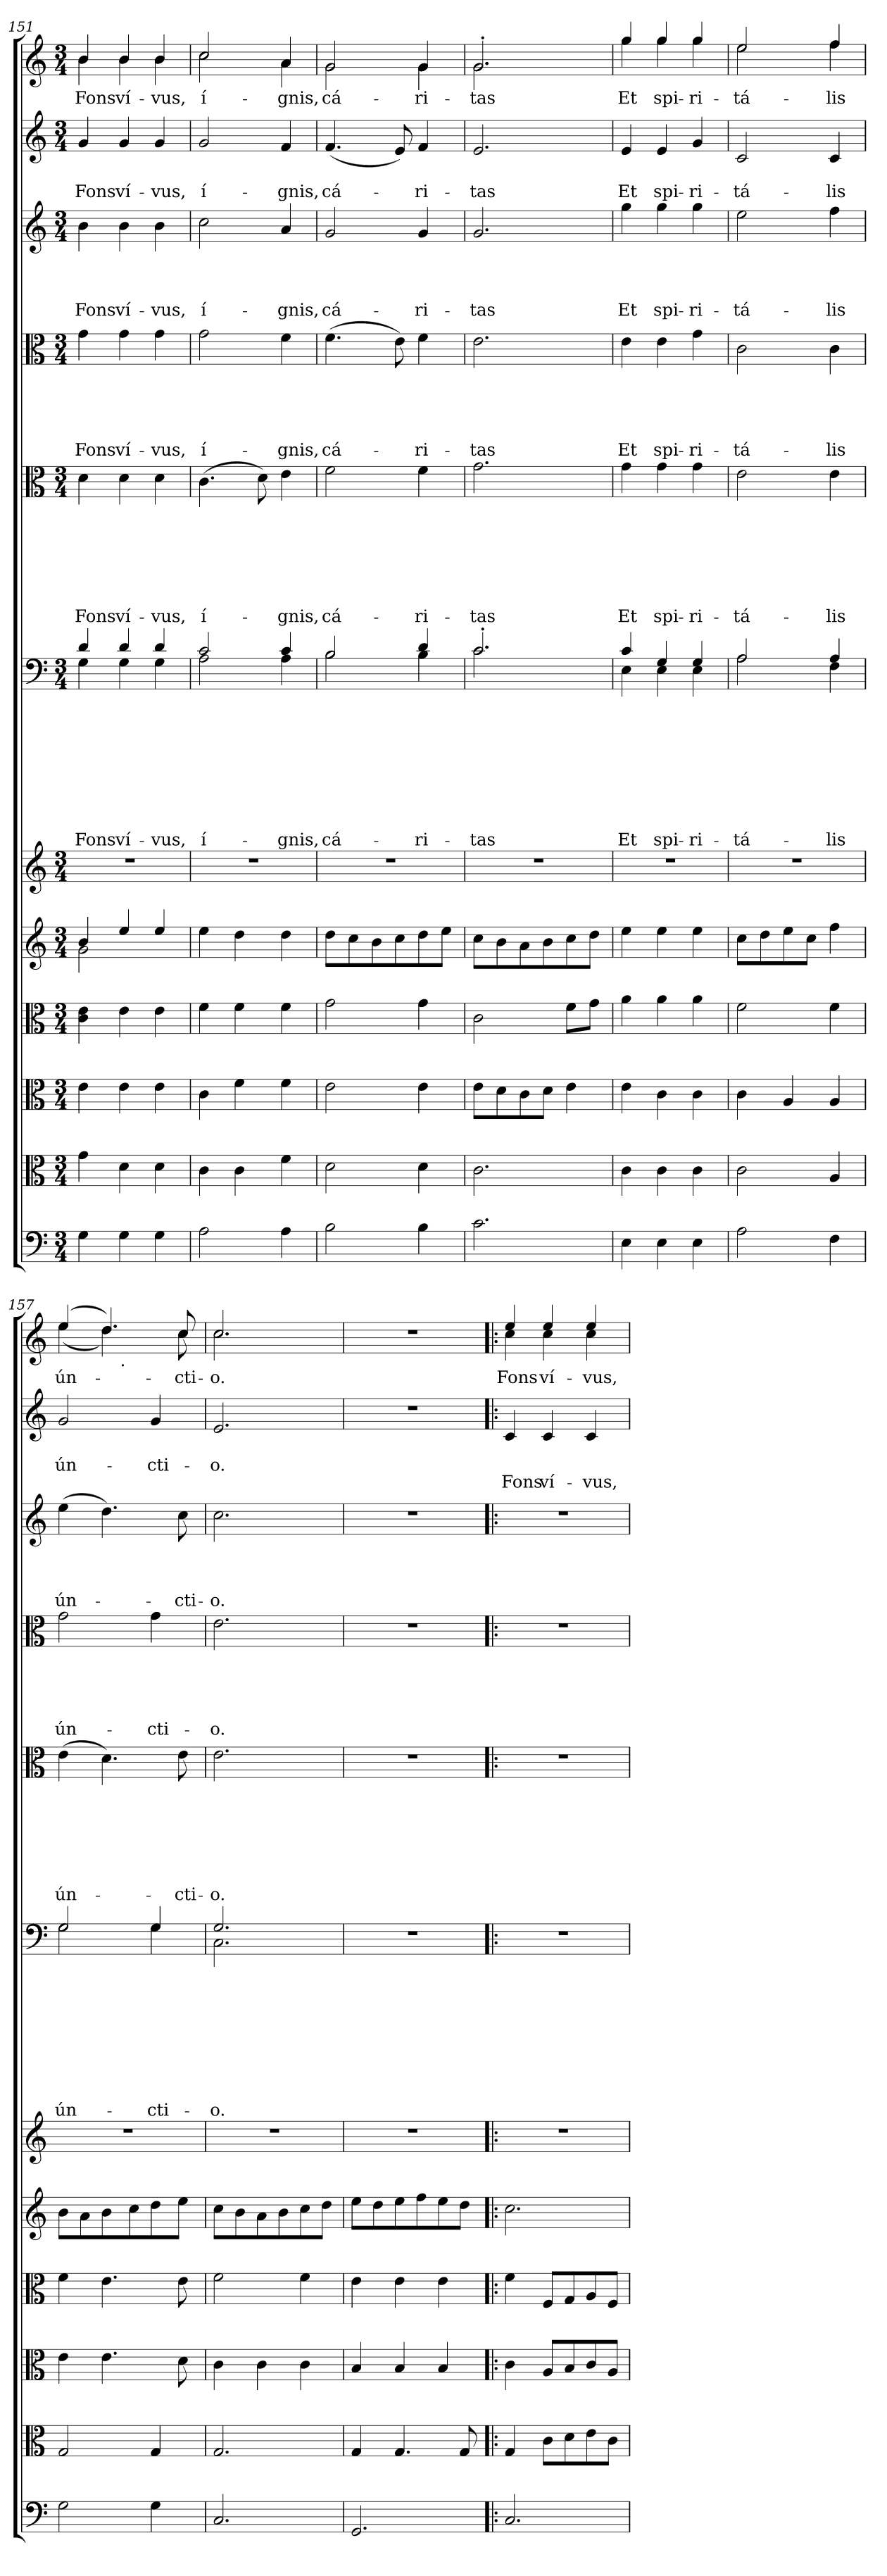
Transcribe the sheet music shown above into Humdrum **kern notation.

**kern	**kern	**kern	**kern	**kern	**kern	**kern	**text	**text	**text	**text	**text	**text	**text	**text	**text	**kern	**text	**text	**text	**text	**text	**text	**text	**kern	**text	**text	**text	**text	**text	**kern	**text	**text	**text	**text	**kern	**text	**text	**text	**kern	**text
*part12	*part11	*part10	*part9	*part8	*part7	*part6	*part6	*part6	*part6	*part6	*part6	*part6	*part6	*part6	*part6	*part5	*part5	*part5	*part5	*part5	*part5	*part5	*part5	*part4	*part4	*part4	*part4	*part4	*part4	*part3	*part3	*part3	*part3	*part3	*part2	*part2	*part2	*part2	*part1	*part1
*staff12	*staff11	*staff10	*staff9	*staff8	*staff7	*staff6	*staff6	*staff6	*staff6	*staff6	*staff6	*staff6	*staff6	*staff6	*staff6	*staff5	*staff5	*staff5	*staff5	*staff5	*staff5	*staff5	*staff5	*staff4	*staff4	*staff4	*staff4	*staff4	*staff4	*staff3	*staff3	*staff3	*staff3	*staff3	*staff2	*staff2	*staff2	*staff2	*staff1	*staff1
*clefF4	*clefC3	*clefC3	*clefC3	*clefG2	*clefG2	*clefF4	*	*	*	*	*	*	*	*	*	*clefC3	*	*	*	*	*	*	*	*clefC3	*	*	*	*	*	*clefG2	*	*	*	*	*clefG2	*	*	*	*clefG2	*
*k[]	*k[]	*k[]	*k[]	*k[]	*k[]	*k[]	*	*	*	*	*	*	*	*	*	*k[]	*	*	*	*	*	*	*	*k[]	*	*	*	*	*	*k[]	*	*	*	*	*k[]	*	*	*	*k[]	*
*C:	*C:	*C:	*C:	*C:	*C:	*C:	*	*	*	*	*	*	*	*	*	*C:	*	*	*	*	*	*	*	*C:	*	*	*	*	*	*C:	*	*	*	*	*C:	*	*	*	*C:	*
*M3/4	*M3/4	*M3/4	*M3/4	*M3/4	*M3/4	*M3/4	*	*	*	*	*	*	*	*	*	*M3/4	*	*	*	*	*	*	*	*M3/4	*	*	*	*	*	*M3/4	*	*	*	*	*M3/4	*	*	*	*M3/4	*
=151	=151	=151	=151	=151	=151	=151	=151	=151	=151	=151	=151	=151	=151	=151	=151	=151	=151	=151	=151	=151	=151	=151	=151	=151	=151	=151	=151	=151	=151	=151	=151	=151	=151	=151	=151	=151	=151	=151	=151	=151
*	*	*	*	*^	*	*	*	*	*	*	*	*	*	*	*	*	*	*	*	*	*	*	*	*	*	*	*	*	*	*	*	*	*	*	*	*	*	*	*	*
!	!	!	!	!	!	!LO:N:vis=1	!	!	!	!	!	!	!	!	!	!LO:LY:b	!	!	!	!	!	!	!	!LO:LY:b	!	!	!	!	!	!LO:LY:b	!	!	!	!	!LO:LY:b	!	!	!LO:LY:b	!	!	!LO:LY:b
*	*	*	*	*	*	*	*^	*	*	*	*	*	*	*	*	*	*	*	*	*	*	*	*	*	*	*	*	*	*	*	*	*	*	*	*	*	*	*	*	*^	*
4G\	4g\	4e\	4c\ 4e\	2g\	4b/	2.r	4d/	4G\	.	.	.	.	.	.	.	.	Fons	4d\	.	.	.	.	.	.	Fons	4g\	.	.	.	.	Fons	4b\	.	.	.	Fons	4g/	.	Fons	.	4b/	4b\	Fons
!	!	!	!	!	!	!	!	!	!	!	!	!	!	!	!	!	!LO:LY:b	!	!	!	!	!	!	!	!LO:LY:b	!	!	!	!	!	!LO:LY:b	!	!	!	!	!LO:LY:b	!	!	!LO:LY:b	!	!	!	!LO:LY:b
4G\	4d\	4e\	4e\	.	4ee/	.	4d/	4G\	.	.	.	.	.	.	.	.	ví-	4d\	.	.	.	.	.	.	ví-	4g\	.	.	.	.	ví-	4b\	.	.	.	ví-	4g/	.	ví-	.	4b/	4b\	ví-
!	!	!	!	!	!	!	!	!	!	!	!	!	!	!	!	!	!LO:LY:b:rj	!	!	!	!	!	!	!	!LO:LY:b	!	!	!	!	!	!LO:LY:b:rj	!	!	!	!	!LO:LY:b:rj	!	!	!LO:LY:b	!	!	!	!LO:LY:b:rj
4G\	4d\	4e\	4e\	4ryy	4ee/	.	4d/	4G\	.	.	.	.	.	.	.	.	-vus,	4d\	.	.	.	.	.	.	-vus,	4g\	.	.	.	.	-vus,	4b\	.	.	.	-vus,	4g/	.	-vus,	.	4b/	4b\	-vus,
=152	=152	=152	=152	=152	=152	=152	=152	=152	=152	=152	=152	=152	=152	=152	=152	=152	=152	=152	=152	=152	=152	=152	=152	=152	=152	=152	=152	=152	=152	=152	=152	=152	=152	=152	=152	=152	=152	=152	=152	=152	=152	=152	=152
!	!	!	!	!	!	!LO:N:vis=1	!	!	!	!	!	!	!	!	!	!	!LO:LY:b:rj	!	!	!	!	!	!	!	!LO:LY:b	!	!	!	!	!	!LO:LY:b:rj	!	!	!	!	!LO:LY:b:rj	!	!	!LO:LY:b	!	!	!	!LO:LY:b:rj
*	*	*	*	*v	*v	*	*	*	*	*	*	*	*	*	*	*	*	*	*	*	*	*	*	*	*	*	*	*	*	*	*	*	*	*	*	*	*	*	*	*	*	*	*
2A\	4c\	4c\	4f\	4ee\	2.r	2c/	2A\	.	.	.	.	.	.	.	.	í-	(>4.c\	.	.	.	.	.	.	í-	2g\	.	.	.	.	í-	2cc\	.	.	.	í-	2g/	.	í-	.	2cc/	2cc\	í-
.	4c\	4f\	4f\	4dd\	.	.	.	.	.	.	.	.	.	.	.	.	.	.	.	.	.	.	.	.	.	.	.	.	.	.	.	.	.	.	.	.	.	.	.	.	.	.
.	.	.	.	.	.	.	.	.	.	.	.	.	.	.	.	.	8d\)	.	.	.	.	.	.	.	.	.	.	.	.	.	.	.	.	.	.	.	.	.	.	.	.	.
!	!	!	!	!	!	!	!	!	!	!	!	!	!	!	!	!LO:LY:b	!	!	!	!	!	!	!	!LO:LY:b	!	!	!	!	!	!LO:LY:b	!	!	!	!	!LO:LY:b	!	!	!LO:LY:b	!	!	!	!LO:LY:b
4A\	4f\	4f\	4f\	4dd\	.	4c/	4A\	.	.	.	.	.	.	.	.	-gnis,	4e\	.	.	.	.	.	.	-gnis,	4f\	.	.	.	.	-gnis,	4a/	.	.	.	-gnis,	4f/	.	-gnis,	.	4a/	4a\	-gnis,
=153	=153	=153	=153	=153	=153	=153	=153	=153	=153	=153	=153	=153	=153	=153	=153	=153	=153	=153	=153	=153	=153	=153	=153	=153	=153	=153	=153	=153	=153	=153	=153	=153	=153	=153	=153	=153	=153	=153	=153	=153	=153	=153
!	!	!	!	!	!LO:N:vis=1	!	!	!	!	!	!	!	!	!	!	!LO:LY:b	!	!	!	!	!	!	!	!LO:LY:b	!	!	!	!	!	!LO:LY:b	!	!	!	!	!LO:LY:b	!	!	!LO:LY:b	!	!	!	!LO:LY:b
2B\	2d\	2e\	2g\	8dd\L	2.r	2B/	2B\	.	.	.	.	.	.	.	.	cá-	2f\	.	.	.	.	.	.	cá-	(>4.f\	.	.	.	.	cá-	2g/	.	.	.	cá-	(<4.f/	.	cá-	.	2g/	2g\	cá-
.	.	.	.	8cc\	.	.	.	.	.	.	.	.	.	.	.	.	.	.	.	.	.	.	.	.	.	.	.	.	.	.	.	.	.	.	.	.	.	.	.	.	.	.
.	.	.	.	8b\	.	.	.	.	.	.	.	.	.	.	.	.	.	.	.	.	.	.	.	.	.	.	.	.	.	.	.	.	.	.	.	.	.	.	.	.	.	.
.	.	.	.	8cc\	.	.	.	.	.	.	.	.	.	.	.	.	.	.	.	.	.	.	.	.	8e\)	.	.	.	.	.	.	.	.	.	.	8e/)	.	.	.	.	.	.
!	!	!	!	!	!	!	!	!	!	!	!	!	!	!	!	!LO:LY:b	!	!	!	!	!	!	!	!LO:LY:b	!	!	!	!	!	!LO:LY:b	!	!	!	!	!LO:LY:b	!	!	!LO:LY:b	!	!	!	!LO:LY:b
4B\	4d\	4e\	4g\	8dd\	.	4d/	4B\	.	.	.	.	.	.	.	.	-ri-	4f\	.	.	.	.	.	.	-ri-	4f\	.	.	.	.	-ri-	4g/	.	.	.	-ri-	4f/	.	-ri-	.	4g/	4g\	-ri-
.	.	.	.	8ee\J	.	.	.	.	.	.	.	.	.	.	.	.	.	.	.	.	.	.	.	.	.	.	.	.	.	.	.	.	.	.	.	.	.	.	.	.	.	.
=154	=154	=154	=154	=154	=154	=154	=154	=154	=154	=154	=154	=154	=154	=154	=154	=154	=154	=154	=154	=154	=154	=154	=154	=154	=154	=154	=154	=154	=154	=154	=154	=154	=154	=154	=154	=154	=154	=154	=154	=154	=154	=154
!	!	!	!	!	!LO:N:vis=1	!	!	!	!	!	!	!	!	!	!	!LO:LY:b	!	!	!	!	!	!	!	!LO:LY:b	!	!	!	!	!	!LO:LY:b	!	!	!	!	!LO:LY:b	!	!	!LO:LY:b	!	!	!	!LO:LY:b
2.c\	2.c\	8e\L	2c\	8cc\L	2.r	2.c'>/	2.c\	.	.	.	.	.	.	.	.	-tas	2.g\	.	.	.	.	.	.	-tas	2.e\	.	.	.	.	-tas	2.g/	.	.	.	-tas	2.e/	.	-tas	.	2.g'>/	2.g\	-tas
.	.	8d\	.	8b\	.	.	.	.	.	.	.	.	.	.	.	.	.	.	.	.	.	.	.	.	.	.	.	.	.	.	.	.	.	.	.	.	.	.	.	.	.	.
.	.	8c\	.	8a\	.	.	.	.	.	.	.	.	.	.	.	.	.	.	.	.	.	.	.	.	.	.	.	.	.	.	.	.	.	.	.	.	.	.	.	.	.	.
.	.	8d\J	.	8b\	.	.	.	.	.	.	.	.	.	.	.	.	.	.	.	.	.	.	.	.	.	.	.	.	.	.	.	.	.	.	.	.	.	.	.	.	.	.
.	.	4e\	8f\L	8cc\	.	.	.	.	.	.	.	.	.	.	.	.	.	.	.	.	.	.	.	.	.	.	.	.	.	.	.	.	.	.	.	.	.	.	.	.	.	.
.	.	.	8g\J	8dd\J	.	.	.	.	.	.	.	.	.	.	.	.	.	.	.	.	.	.	.	.	.	.	.	.	.	.	.	.	.	.	.	.	.	.	.	.	.	.
!!LO:PB:g=z	!!
=155	=155	=155	=155	=155	=155	=155	=155	=155	=155	=155	=155	=155	=155	=155	=155	=155	=155	=155	=155	=155	=155	=155	=155	=155	=155	=155	=155	=155	=155	=155	=155	=155	=155	=155	=155	=155	=155	=155	=155	=155	=155	=155
!	!	!	!	!	!LO:N:vis=1	!	!	!	!	!	!	!	!	!	!	!LO:LY:b	!	!	!	!	!	!	!	!LO:LY:b	!	!	!	!	!	!LO:LY:b	!	!	!	!	!LO:LY:b	!	!	!LO:LY:b	!	!	!	!LO:LY:b
4E\	4c\	4e\	4a\	4ee\	2.r	4c/	4E\	.	.	.	.	.	.	.	.	Et	4g\	.	.	.	.	.	.	Et	4e\	.	.	.	.	Et	4gg\	.	.	.	Et	4e/	.	Et	.	4gg/	4gg\	Et
!	!	!	!	!	!	!	!	!	!	!	!	!	!	!	!	!LO:LY:b	!	!	!	!	!	!	!	!LO:LY:b	!	!	!	!	!	!LO:LY:b	!	!	!	!	!LO:LY:b	!	!	!LO:LY:b	!	!	!	!LO:LY:b
4E\	4c\	4c\	4a\	4ee\	.	4G/	4E\	.	.	.	.	.	.	.	.	spi-	4g\	.	.	.	.	.	.	spi-	4e\	.	.	.	.	spi-	4gg\	.	.	.	spi-	4e/	.	spi-	.	4gg/	4gg\	spi-
!	!	!	!	!	!	!	!	!	!	!	!	!	!	!	!	!LO:LY:b:rj	!	!	!	!	!	!	!	!LO:LY:b:rj	!	!	!	!	!	!LO:LY:b:rj	!	!	!	!	!LO:LY:b:rj	!	!	!LO:LY:b:rj	!	!	!	!LO:LY:b:rj
4E\	4c\	4c\	4a\	4ee\	.	4G/	4E\	.	.	.	.	.	.	.	.	-ri-	4g\	.	.	.	.	.	.	-ri-	4g\	.	.	.	.	-ri-	4gg\	.	.	.	-ri-	4g/	.	-ri-	.	4gg/	4gg\	-ri-
=156	=156	=156	=156	=156	=156	=156	=156	=156	=156	=156	=156	=156	=156	=156	=156	=156	=156	=156	=156	=156	=156	=156	=156	=156	=156	=156	=156	=156	=156	=156	=156	=156	=156	=156	=156	=156	=156	=156	=156	=156	=156	=156
!	!	!	!	!	!LO:N:vis=1	!	!	!	!	!	!	!	!	!	!	!LO:LY:b:rj	!	!	!	!	!	!	!	!LO:LY:b	!	!	!	!	!	!LO:LY:b	!	!	!	!	!LO:LY:b	!	!	!LO:LY:b	!	!	!	!LO:LY:b
2A\	2c\	4c\	2f\	8cc\L	2.r	2A/	2A\	.	.	.	.	.	.	.	.	-tá-	2e\	.	.	.	.	.	.	-tá-	2c\	.	.	.	.	-tá-	2ee\	.	.	.	-tá-	2c/	.	-tá-	.	2ee/	2ee\	-tá-
.	.	.	.	8dd\	.	.	.	.	.	.	.	.	.	.	.	.	.	.	.	.	.	.	.	.	.	.	.	.	.	.	.	.	.	.	.	.	.	.	.	.	.	.
.	.	4A/	.	8ee\	.	.	.	.	.	.	.	.	.	.	.	.	.	.	.	.	.	.	.	.	.	.	.	.	.	.	.	.	.	.	.	.	.	.	.	.	.	.
.	.	.	.	8cc\J	.	.	.	.	.	.	.	.	.	.	.	.	.	.	.	.	.	.	.	.	.	.	.	.	.	.	.	.	.	.	.	.	.	.	.	.	.	.
!	!	!	!	!	!	!	!	!	!	!	!	!	!	!	!	!LO:LY:b:rj	!	!	!	!	!	!	!	!LO:LY:b	!	!	!	!	!	!LO:LY:b	!	!	!	!	!LO:LY:b	!	!	!LO:LY:b	!	!	!	!LO:LY:b
4F\	4A/	4A/	4f\	4ff\	.	4A/	4F\	.	.	.	.	.	.	.	.	-lis	4e\	.	.	.	.	.	.	-lis	4c\	.	.	.	.	-lis	4ff\	.	.	.	-lis	4c/	.	-lis	.	4ff/	4ff\	-lis
=157	=157	=157	=157	=157	=157	=157	=157	=157	=157	=157	=157	=157	=157	=157	=157	=157	=157	=157	=157	=157	=157	=157	=157	=157	=157	=157	=157	=157	=157	=157	=157	=157	=157	=157	=157	=157	=157	=157	=157	=157	=157	=157
!	!	!	!	!	!LO:N:vis=1	!	!	!	!	!	!	!	!	!	!	!LO:LY:b:rj	!	!	!	!	!	!	!	!LO:LY:b	!	!	!	!	!	!LO:LY:b	!	!	!	!	!LO:LY:b	!	!	!LO:LY:b	!	!	!	!LO:LY:b
*	*	*	*	*	*	*	*	*	*	*	*	*	*	*	*	*	*	*	*	*	*	*	*	*	*	*	*	*	*	*	*	*	*	*	*	*	*	*	*	*	*^	*
2G\	2G/	4e\	4f\	8b\L	2.r	2G/	2G\	.	.	.	.	.	.	.	.	ún-	(>4e\	.	.	.	.	.	.	ún-	2g\	.	.	.	.	ún-	(>4ee\	.	.	.	ún-	2g/	.	ún-	.	(4ee/	(<4ee\	4ryy	ún-
.	.	.	.	8a\	.	.	.	.	.	.	.	.	.	.	.	.	.	.	.	.	.	.	.	.	.	.	.	.	.	.	.	.	.	.	.	.	.	.	.	.	.	.	.
.	.	4.e\	4.e\	8b\	.	.	.	.	.	.	.	.	.	.	.	.	4.d\)	.	.	.	.	.	.	.	.	.	.	.	.	.	4.dd\)	.	.	.	.	.	.	.	.	4.dd/)	4.dd\)	16.ryy	.
!	!	!	!	!	!	!	!	!	!	!	!	!	!	!	!	!	!	!	!	!	!	!	!	!	!	!	!	!	!	!	!	!	!	!	!	!	!	!	!	!	!	!LO:TX:b:t=.	!
.	.	.	.	.	.	.	.	.	.	.	.	.	.	.	.	.	.	.	.	.	.	.	.	.	.	.	.	.	.	.	.	.	.	.	.	.	.	.	.	.	.	4ryy	.
.	.	.	.	8cc\	.	.	.	.	.	.	.	.	.	.	.	.	.	.	.	.	.	.	.	.	.	.	.	.	.	.	.	.	.	.	.	.	.	.	.	.	.	.	.
!	!	!	!	!	!	!	!	!	!	!	!	!	!	!	!	!LO:LY:b:rj	!	!	!	!	!	!	!	!	!	!	!	!	!	!LO:LY:b	!	!	!	!	!	!	!	!LO:LY:b	!	!	!	!	!
4G\	4G/	.	.	8dd\	.	4G/	4G\	.	.	.	.	.	.	.	.	-cti-	.	.	.	.	.	.	.	.	4g\	.	.	.	.	-cti-	.	.	.	.	.	4g/	.	-cti-	.	.	.	.	.
.	.	.	.	.	.	.	.	.	.	.	.	.	.	.	.	.	.	.	.	.	.	.	.	.	.	.	.	.	.	.	.	.	.	.	.	.	.	.	.	.	.	8ryy	.
!	!	!	!	!	!	!	!	!	!	!	!	!	!	!	!	!	!	!	!	!	!	!	!	!LO:LY:b	!	!	!	!	!	!	!	!	!	!	!LO:LY:b	!	!	!	!	!	!	!	!LO:LY:b
.	.	8d\	8e\	8ee\J	.	.	.	.	.	.	.	.	.	.	.	.	8e\	.	.	.	.	.	.	-cti-	.	.	.	.	.	.	8cc\	.	.	.	-cti-	.	.	.	.	8cc/	8cc\	.	-cti-
.	.	.	.	.	.	.	.	.	.	.	.	.	.	.	.	.	.	.	.	.	.	.	.	.	.	.	.	.	.	.	.	.	.	.	.	.	.	.	.	.	.	32ryy	.
=158	=158	=158	=158	=158	=158	=158	=158	=158	=158	=158	=158	=158	=158	=158	=158	=158	=158	=158	=158	=158	=158	=158	=158	=158	=158	=158	=158	=158	=158	=158	=158	=158	=158	=158	=158	=158	=158	=158	=158	=158	=158	=158	=158
!	!	!	!	!	!LO:N:vis=1	!	!	!	!	!	!	!	!	!	!	!LO:LY:b:rj	!	!	!	!	!	!	!	!LO:LY:b	!	!	!	!	!	!LO:LY:b	!	!	!	!	!LO:LY:b	!	!	!LO:LY:b	!	!	!	!	!LO:LY:b
*	*	*	*	*	*	*	*	*	*	*	*	*	*	*	*	*	*	*	*	*	*	*	*	*	*	*	*	*	*	*	*	*	*	*	*	*	*	*	*	*	*v	*v	*
2.C/	2.G/	4c\	2f\	8cc\L	2.r	2.G/	2.C\	.	.	.	.	.	.	.	.	-o.	2.e\	.	.	.	.	.	.	-o.	2.e\	.	.	.	.	-o.	2.cc\	.	.	.	-o.	2.e/	.	-o.	.	2.cc/	2.cc\	-o.
.	.	.	.	8b\	.	.	.	.	.	.	.	.	.	.	.	.	.	.	.	.	.	.	.	.	.	.	.	.	.	.	.	.	.	.	.	.	.	.	.	.	.	.
.	.	4c\	.	8a\	.	.	.	.	.	.	.	.	.	.	.	.	.	.	.	.	.	.	.	.	.	.	.	.	.	.	.	.	.	.	.	.	.	.	.	.	.	.
.	.	.	.	8b\	.	.	.	.	.	.	.	.	.	.	.	.	.	.	.	.	.	.	.	.	.	.	.	.	.	.	.	.	.	.	.	.	.	.	.	.	.	.
.	.	4c\	4f\	8cc\	.	.	.	.	.	.	.	.	.	.	.	.	.	.	.	.	.	.	.	.	.	.	.	.	.	.	.	.	.	.	.	.	.	.	.	.	.	.
.	.	.	.	8dd\J	.	.	.	.	.	.	.	.	.	.	.	.	.	.	.	.	.	.	.	.	.	.	.	.	.	.	.	.	.	.	.	.	.	.	.	.	.	.
*	*	*	*	*	*	*v	*v	*	*	*	*	*	*	*	*	*	*	*	*	*	*	*	*	*	*	*	*	*	*	*	*	*	*	*	*	*	*	*	*	*v	*v	*
=159	=159	=159	=159	=159	=159	=159	=159	=159	=159	=159	=159	=159	=159	=159	=159	=159	=159	=159	=159	=159	=159	=159	=159	=159	=159	=159	=159	=159	=159	=159	=159	=159	=159	=159	=159	=159	=159	=159	=159	=159
!	!	!	!	!	!LO:N:vis=1	!LO:N:vis=1	!	!	!	!	!	!	!	!	!	!LO:N:vis=1	!	!	!	!	!	!	!	!LO:N:vis=1	!	!	!	!	!	!LO:N:vis=1	!	!	!	!	!LO:N:vis=1	!	!	!	!LO:N:vis=1	!
2.GG/	4G/	4B/	4e\	8ee\L	2.r	2.r	.	.	.	.	.	.	.	.	.	2.r	.	.	.	.	.	.	.	2.r	.	.	.	.	.	2.r	.	.	.	.	2.r	.	.	.	2.r	.
.	.	.	.	8dd\	.	.	.	.	.	.	.	.	.	.	.	.	.	.	.	.	.	.	.	.	.	.	.	.	.	.	.	.	.	.	.	.	.	.	.	.
.	4.G/	4B/	4e\	8ee\	.	.	.	.	.	.	.	.	.	.	.	.	.	.	.	.	.	.	.	.	.	.	.	.	.	.	.	.	.	.	.	.	.	.	.	.
.	.	.	.	8ff\	.	.	.	.	.	.	.	.	.	.	.	.	.	.	.	.	.	.	.	.	.	.	.	.	.	.	.	.	.	.	.	.	.	.	.	.
.	.	4B/	4e\	8ee\	.	.	.	.	.	.	.	.	.	.	.	.	.	.	.	.	.	.	.	.	.	.	.	.	.	.	.	.	.	.	.	.	.	.	.	.
.	8G/	.	.	8dd\J	.	.	.	.	.	.	.	.	.	.	.	.	.	.	.	.	.	.	.	.	.	.	.	.	.	.	.	.	.	.	.	.	.	.	.	.
=160!|:	=160!|:	=160!|:	=160!|:	=160!|:	=160!|:	=160!|:	=160!|:	=160!|:	=160!|:	=160!|:	=160!|:	=160!|:	=160!|:	=160!|:	=160!|:	=160!|:	=160!|:	=160!|:	=160!|:	=160!|:	=160!|:	=160!|:	=160!|:	=160!|:	=160!|:	=160!|:	=160!|:	=160!|:	=160!|:	=160!|:	=160!|:	=160!|:	=160!|:	=160!|:	=160!|:	=160!|:	=160!|:	=160!|:	=160!|:	=160!|:
!	!	!	!	!	!LO:N:vis=1	!LO:N:vis=1	!	!	!	!	!	!	!	!	!	!LO:N:vis=1	!	!	!	!	!	!	!	!LO:N:vis=1	!	!	!	!	!	!LO:N:vis=1	!	!	!	!	!	!	!	!LO:LY:b	!	!LO:LY:b
*	*	*	*	*	*	*	*	*	*	*	*	*	*	*	*	*	*	*	*	*	*	*	*	*	*	*	*	*	*	*	*	*	*	*	*	*	*	*	*^	*
2.C/	4G/	4c\	4f\	2.cc\	2.r	2.r	.	.	.	.	.	.	.	.	.	2.r	.	.	.	.	.	.	.	2.r	.	.	.	.	.	2.r	.	.	.	.	4c/	.	.	Fons	4ee/	4cc\	Fons
!	!	!	!	!	!	!	!	!	!	!	!	!	!	!	!	!	!	!	!	!	!	!	!	!	!	!	!	!	!	!	!	!	!	!	!	!	!	!LO:LY:b	!	!	!LO:LY:b
.	8c\L	8A/L	8F/L	.	.	.	.	.	.	.	.	.	.	.	.	.	.	.	.	.	.	.	.	.	.	.	.	.	.	.	.	.	.	.	4c/	.	.	ví-	4ee/	4cc\	ví-
.	8d\	8B/	8G/	.	.	.	.	.	.	.	.	.	.	.	.	.	.	.	.	.	.	.	.	.	.	.	.	.	.	.	.	.	.	.	.	.	.	.	.	.	.
!	!	!	!	!	!	!	!	!	!	!	!	!	!	!	!	!	!	!	!	!	!	!	!	!	!	!	!	!	!	!	!	!	!	!	!	!	!	!LO:LY:b	!	!	!LO:LY:b
.	8e\	8c/	8A/	.	.	.	.	.	.	.	.	.	.	.	.	.	.	.	.	.	.	.	.	.	.	.	.	.	.	.	.	.	.	.	4c/	.	.	-vus,	4ee/	4cc\	-vus,
.	8c\J	8A/J	8F/J	.	.	.	.	.	.	.	.	.	.	.	.	.	.	.	.	.	.	.	.	.	.	.	.	.	.	.	.	.	.	.	.	.	.	.	.	.	.
*	*	*	*	*	*	*	*	*	*	*	*	*	*	*	*	*	*	*	*	*	*	*	*	*	*	*	*	*	*	*	*	*	*	*	*	*	*	*	*v	*v	*
=	=	=	=	=	=	=	=	=	=	=	=	=	=	=	=	=	=	=	=	=	=	=	=	=	=	=	=	=	=	=	=	=	=	=	=	=	=	=	=	=
*-	*-	*-	*-	*-	*-	*-	*-	*-	*-	*-	*-	*-	*-	*-	*-	*-	*-	*-	*-	*-	*-	*-	*-	*-	*-	*-	*-	*-	*-	*-	*-	*-	*-	*-	*-	*-	*-	*-	*-	*-
